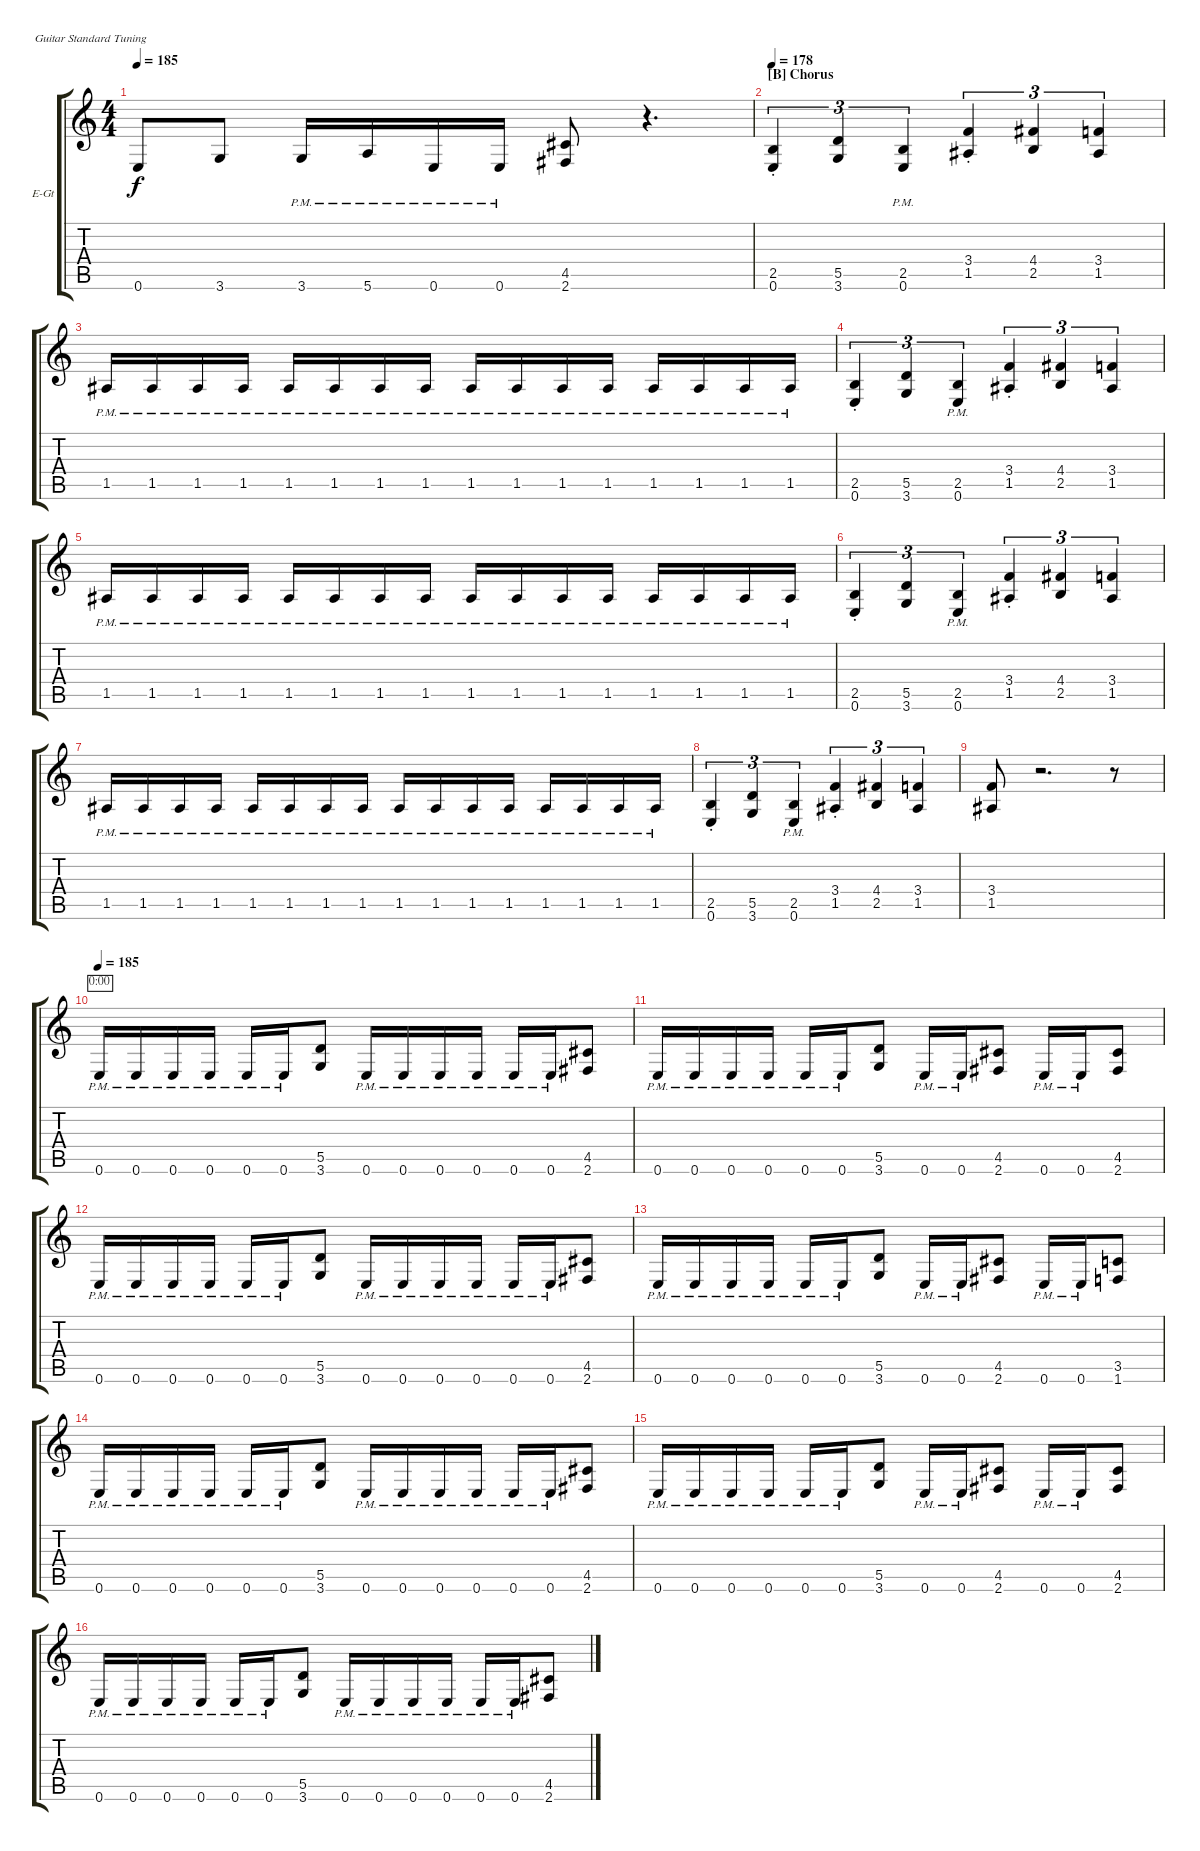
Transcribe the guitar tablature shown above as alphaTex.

\bracketExtendMode groupsimilarinstruments
\firstSystemTrackNameOrientation horizontal
\otherSystemsTrackNameOrientation horizontal
\track ("Rhythm L" "E-Gt") {instrument distortionguitar}
\staff {score tabs}
\tuning (E4 B3 G3 D3 A2 E2)
\ts (4 4)
\tempo 185
\clef g2
\scale
1.03909
\ks c
0.6.8{dy f} 3.6.8 3.6{pm}.16 5.6{pm}.16 0.6{pm}.16 0.6{pm}.16 (4.5 2.6).8 r.4{d} |
\section ("B" "Chorus")
\tempo 178
\scale
0.960908 (2.5{st} 0.6).4{tu (3 2)} (5.5 3.6).4{tu (3 2)} (0.6{pm} 2.5{pm}).4{tu (3 2)} (3.4{st} 1.5).4{tu (3 2)} (4.4 2.5).4{tu (3 2)} (3.4 1.5).4{tu (3 2)} |
\scale
1.03909 1.5{pm}.16 1.5{pm}.16 1.5{pm}.16 1.5{pm}.16 1.5{pm}.16 1.5{pm}.16 1.5{pm}.16 1.5{pm}.16 1.5{pm}.16 1.5{pm}.16 1.5{pm}.16 1.5{pm}.16 1.5{pm}.16 1.5{pm}.16 1.5{pm}.16 1.5{pm}.16 |
\scale
0.960908 (2.5{st} 0.6).4{tu (3 2)} (5.5 3.6).4{tu (3 2)} (0.6{pm} 2.5{pm}).4{tu (3 2)} (3.4{st} 1.5).4{tu (3 2)} (4.4 2.5).4{tu (3 2)} (3.4 1.5).4{tu (3 2)} |
\scale
1.03909 1.5{pm}.16 1.5{pm}.16 1.5{pm}.16 1.5{pm}.16 1.5{pm}.16 1.5{pm}.16 1.5{pm}.16 1.5{pm}.16 1.5{pm}.16 1.5{pm}.16 1.5{pm}.16 1.5{pm}.16 1.5{pm}.16 1.5{pm}.16 1.5{pm}.16 1.5{pm}.16 |
\scale
0.960908 (2.5{st} 0.6).4{tu (3 2)} (5.5 3.6).4{tu (3 2)} (0.6{pm} 2.5{pm}).4{tu (3 2)} (3.4{st} 1.5).4{tu (3 2)} (4.4 2.5).4{tu (3 2)} (3.4 1.5).4{tu (3 2)} |
\scale
1.03909 1.5{pm}.16 1.5{pm}.16 1.5{pm}.16 1.5{pm}.16 1.5{pm}.16 1.5{pm}.16 1.5{pm}.16 1.5{pm}.16 1.5{pm}.16 1.5{pm}.16 1.5{pm}.16 1.5{pm}.16 1.5{pm}.16 1.5{pm}.16 1.5{pm}.16 1.5{pm}.16 |
\scale
0.960908 (2.5{st} 0.6).4{tu (3 2)} (5.5 3.6).4{tu (3 2)} (0.6{pm} 2.5{pm}).4{tu (3 2)} (3.4{st} 1.5).4{tu (3 2)} (4.4 2.5).4{tu (3 2)} (3.4 1.5).4{tu (3 2)} |
\scale
1.03909 (3.4 1.5).8 r.2{d} r.8 |
\tempo 185
\scale
0.960908 0.6{pm}.16{timer} 0.6{pm}.16 0.6{pm}.16 0.6{pm}.16 0.6{pm}.16 0.6{pm}.16 (5.5 3.6).8 0.6{pm}.16 0.6{pm}.16 0.6{pm}.16 0.6{pm}.16 0.6{pm}.16 0.6{pm}.16 (4.5 2.6).8 |
\scale
1.03909 0.6{pm}.16 0.6{pm}.16 0.6{pm}.16 0.6{pm}.16 0.6{pm}.16 0.6{pm}.16 (5.5 3.6).8 0.6{pm}.16 0.6{pm}.16 (4.5 2.6).8 0.6{pm}.16 0.6{pm}.16 (4.5 2.6).8 |
\scale
0.960908 0.6{pm}.16 0.6{pm}.16 0.6{pm}.16 0.6{pm}.16 0.6{pm}.16 0.6{pm}.16 (5.5 3.6).8 0.6{pm}.16 0.6{pm}.16 0.6{pm}.16 0.6{pm}.16 0.6{pm}.16 0.6{pm}.16 (4.5 2.6).8 |
\scale
1.03909 0.6{pm}.16 0.6{pm}.16 0.6{pm}.16 0.6{pm}.16 0.6{pm}.16 0.6{pm}.16 (5.5 3.6).8 0.6{pm}.16 0.6{pm}.16 (4.5 2.6).8 0.6{pm}.16 0.6{pm}.16 (3.5 1.6).8 |
\scale
0.960908 0.6{pm}.16 0.6{pm}.16 0.6{pm}.16 0.6{pm}.16 0.6{pm}.16 0.6{pm}.16 (5.5 3.6).8 0.6{pm}.16 0.6{pm}.16 0.6{pm}.16 0.6{pm}.16 0.6{pm}.16 0.6{pm}.16 (4.5 2.6).8 |
\scale
1.03909 0.6{pm}.16 0.6{pm}.16 0.6{pm}.16 0.6{pm}.16 0.6{pm}.16 0.6{pm}.16 (5.5 3.6).8 0.6{pm}.16 0.6{pm}.16 (4.5 2.6).8 0.6{pm}.16 0.6{pm}.16 (4.5 2.6).8 |
\scale
0.960908 0.6{pm}.16 0.6{pm}.16 0.6{pm}.16 0.6{pm}.16 0.6{pm}.16 0.6{pm}.16 (5.5 3.6).8 0.6{pm}.16 0.6{pm}.16 0.6{pm}.16 0.6{pm}.16 0.6{pm}.16 0.6{pm}.16 (4.5 2.6).8
